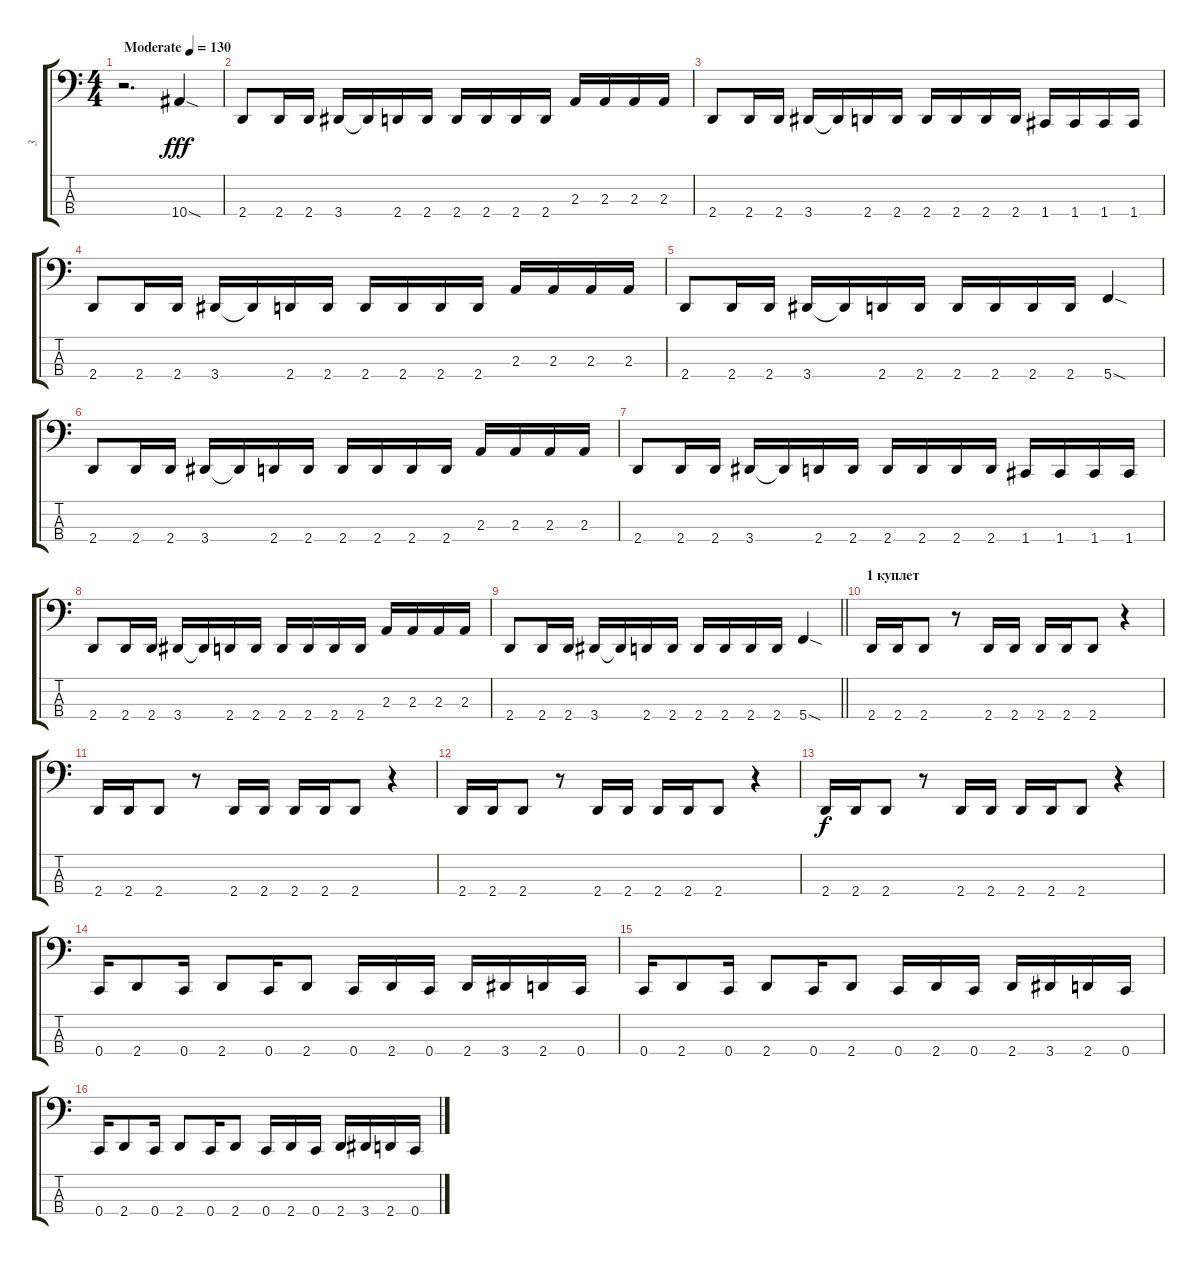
\track ("3" "3") {instrument electricbassfinger}
\staff {score tabs}
\tuning (F2 C2 G1 C1) {hide}
\ts (4 4)
\tempo (130 "Moderate")
\clef f4
\ks c
r.2{d dy fff instrument electricbassfinger} 10.4{sod}.4 |
2.4.8 2.4.16 2.4.16 3.4.16 3.4{t}.16 2.4.16 2.4.16 2.4.16 2.4.16 2.4.16 2.4.16 2.3.16 2.3.16 2.3.16 2.3.16 |
2.4.8 2.4.16 2.4.16 3.4.16 3.4{t}.16 2.4.16 2.4.16 2.4.16 2.4.16 2.4.16 2.4.16 1.4.16 1.4.16 1.4.16 1.4.16 |
2.4.8 2.4.16 2.4.16 3.4.16 3.4{t}.16 2.4.16 2.4.16 2.4.16 2.4.16 2.4.16 2.4.16 2.3.16 2.3.16 2.3.16 2.3.16 |
2.4.8 2.4.16 2.4.16 3.4.16 3.4{t}.16 2.4.16 2.4.16 2.4.16 2.4.16 2.4.16 2.4.16 5.4{sod}.4 |
2.4.8 2.4.16 2.4.16 3.4.16 3.4{t}.16 2.4.16 2.4.16 2.4.16 2.4.16 2.4.16 2.4.16 2.3.16 2.3.16 2.3.16 2.3.16 |
2.4.8 2.4.16 2.4.16 3.4.16 3.4{t}.16 2.4.16 2.4.16 2.4.16 2.4.16 2.4.16 2.4.16 1.4.16 1.4.16 1.4.16 1.4.16 |
2.4.8 2.4.16 2.4.16 3.4.16 3.4{t}.16 2.4.16 2.4.16 2.4.16 2.4.16 2.4.16 2.4.16 2.3.16 2.3.16 2.3.16 2.3.16 |
\barLineRight lightlight
2.4.8 2.4.16 2.4.16 3.4.16 3.4{t}.16 2.4.16 2.4.16 2.4.16 2.4.16 2.4.16 2.4.16 5.4{sod}.4 |
\section ("" "1 куплет")
2.4.16 2.4.16 2.4.8 r.8 2.4.16 2.4.16 2.4.16 2.4.16 2.4.8 r.4 |
2.4.16 2.4.16 2.4.8 r.8 2.4.16 2.4.16 2.4.16 2.4.16 2.4.8 r.4 |
2.4.16 2.4.16 2.4.8 r.8 2.4.16 2.4.16 2.4.16 2.4.16 2.4.8 r.4 |
2.4.16{dy f} 2.4.16 2.4.8 r.8 2.4.16 2.4.16 2.4.16 2.4.16 2.4.8 r.4 |
0.4.16 2.4.8 0.4.16 2.4.8 0.4.16 2.4.8 0.4.16 2.4.16 0.4.16 2.4.16 3.4.16 2.4.16 0.4.16 |
0.4.16 2.4.8 0.4.16 2.4.8 0.4.16 2.4.8 0.4.16 2.4.16 0.4.16 2.4.16 3.4.16 2.4.16 0.4.16 |
0.4.16 2.4.8 0.4.16 2.4.8 0.4.16 2.4.8 0.4.16 2.4.16 0.4.16 2.4.16 3.4.16 2.4.16 0.4.16
